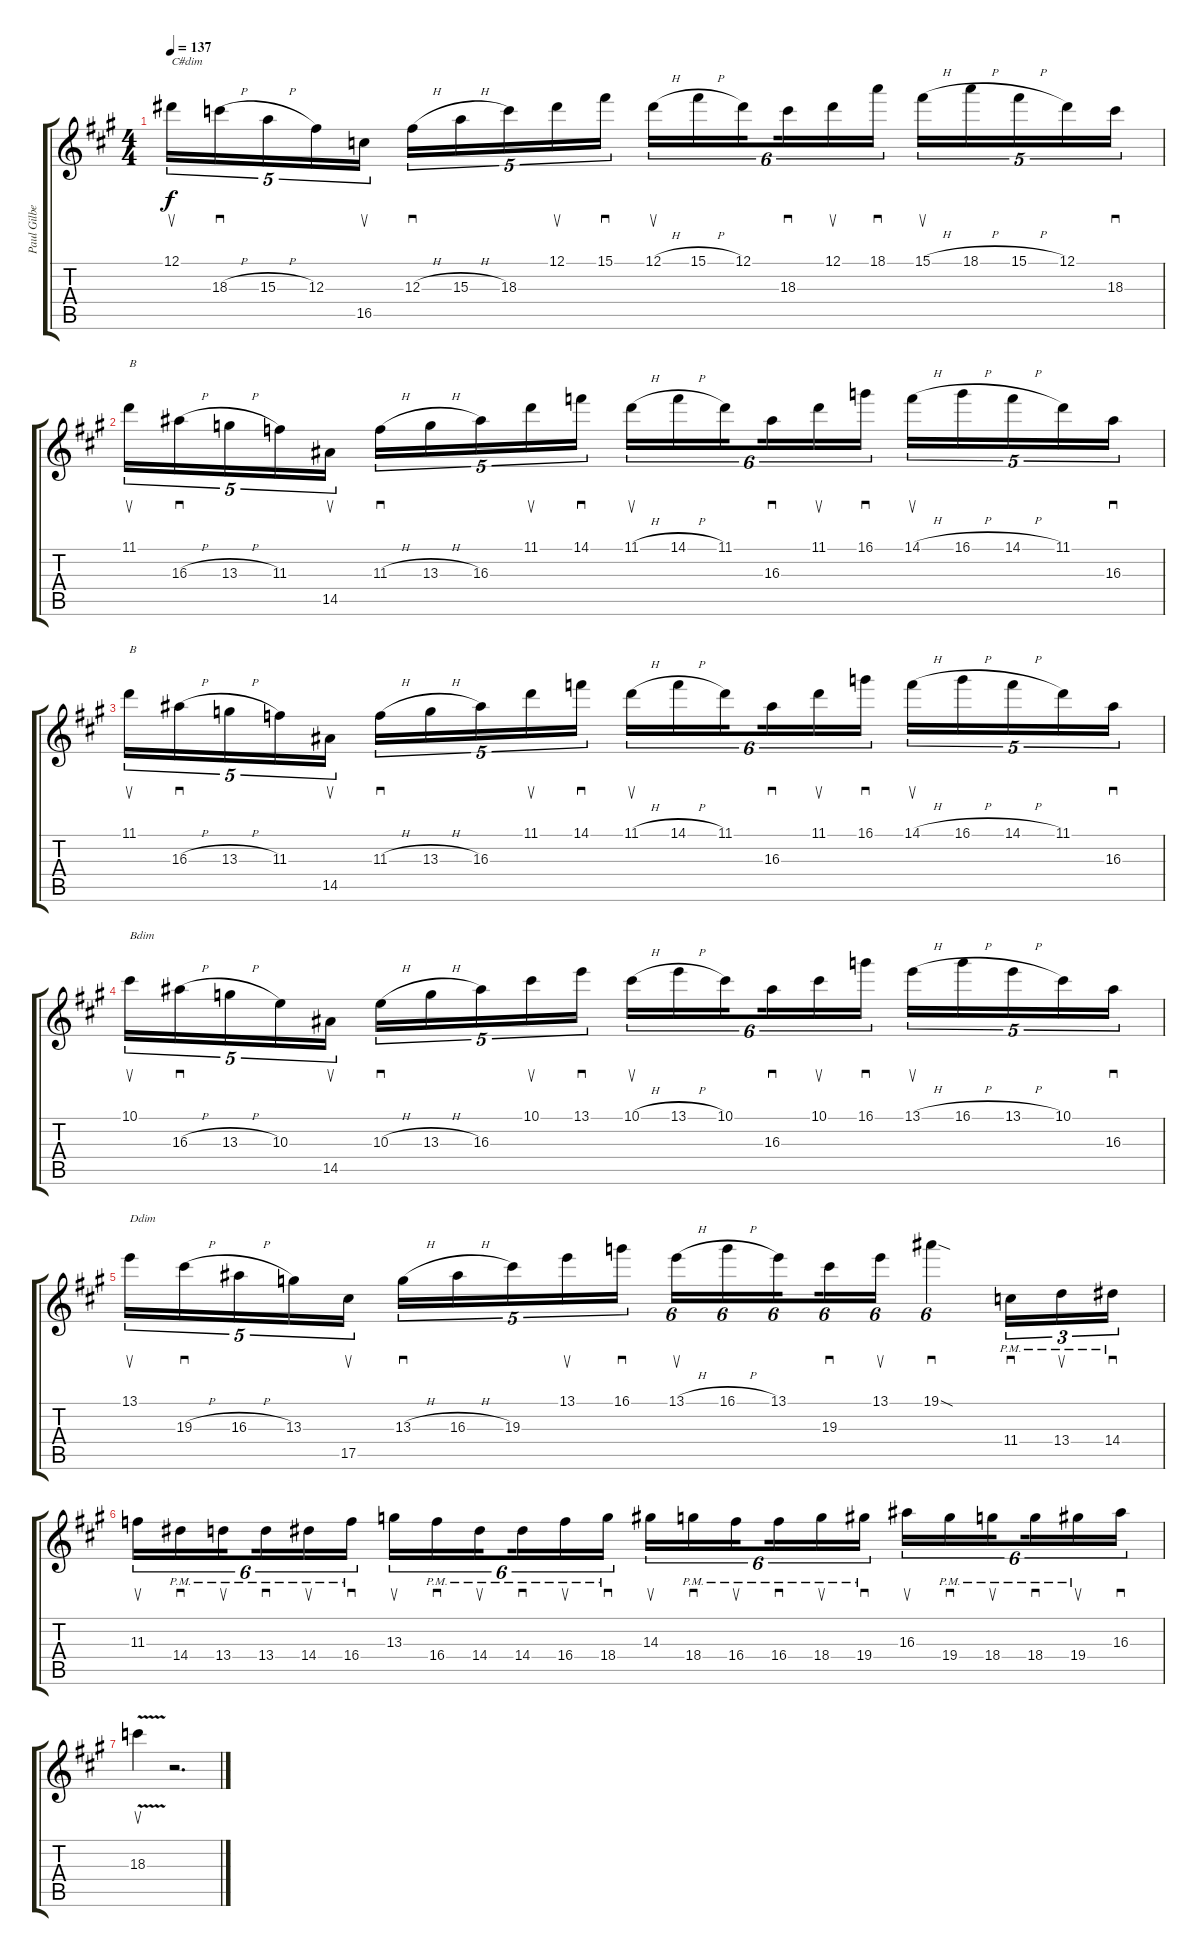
\track ("Paul Gilbert" "Paul Gilbe") {instrument distortionguitar}
\staff {score tabs}
\tuning (Eb4 Bb3 Gb3 Db3 Ab2 Eb2) {hide}
\ts (4 4)
\tempo 137
\clef g2
\ks f#minor
12.1.16{su tu (5 4) txt "C#dim" dy f} 18.3{h}.16{sd tu (5 4)} 15.3{h}.16{tu (5 4)} 12.3.16{tu (5 4)} 16.5.16{su tu (5 4)} 12.3{h}.16{sd tu (5 4)} 15.3{h}.16{tu (5 4)} 18.3.16{tu (5 4) beam merge} 12.1.16{su tu (5 4)} 15.1.16{sd tu (5 4)} 12.1{h}.16{su tu (6 4)} 15.1{h}.16{tu (6 4)} 12.1.16{tu (6 4) beam splitsecondary} 18.3.16{sd tu (6 4)} 12.1.16{su tu (6 4)} 18.1.16{sd tu (6 4)} 15.1{h}.16{su tu (5 4)} 18.1{h}.16{tu (5 4) beam merge} 15.1{h}.16{tu (5 4)} 12.1.16{tu (5 4)} 18.3.16{sd tu (5 4)} |
11.1.16{su tu (5 4) txt "B"} 16.3{h}.16{sd tu (5 4)} 13.3{h}.16{tu (5 4)} 11.3.16{tu (5 4)} 14.5.16{su tu (5 4)} 11.3{h}.16{sd tu (5 4)} 13.3{h}.16{tu (5 4)} 16.3.16{tu (5 4) beam merge} 11.1.16{su tu (5 4)} 14.1.16{sd tu (5 4)} 11.1{h}.16{su tu (6 4)} 14.1{h}.16{tu (6 4)} 11.1.16{tu (6 4) beam splitsecondary} 16.3.16{sd tu (6 4)} 11.1.16{su tu (6 4)} 16.1.16{sd tu (6 4)} 14.1{h}.16{su tu (5 4)} 16.1{h}.16{tu (5 4) beam merge} 14.1{h}.16{tu (5 4)} 11.1.16{tu (5 4)} 16.3.16{sd tu (5 4)} |
11.1.16{su tu (5 4) txt "B"} 16.3{h}.16{sd tu (5 4)} 13.3{h}.16{tu (5 4)} 11.3.16{tu (5 4)} 14.5.16{su tu (5 4)} 11.3{h}.16{sd tu (5 4)} 13.3{h}.16{tu (5 4)} 16.3.16{tu (5 4) beam merge} 11.1.16{su tu (5 4)} 14.1.16{sd tu (5 4)} 11.1{h}.16{su tu (6 4)} 14.1{h}.16{tu (6 4)} 11.1.16{tu (6 4) beam splitsecondary} 16.3.16{sd tu (6 4)} 11.1.16{su tu (6 4)} 16.1.16{sd tu (6 4)} 14.1{h}.16{su tu (5 4)} 16.1{h}.16{tu (5 4) beam merge} 14.1{h}.16{tu (5 4)} 11.1.16{tu (5 4)} 16.3.16{sd tu (5 4)} |
10.1.16{su tu (5 4) txt "Bdim"} 16.3{h}.16{sd tu (5 4)} 13.3{h}.16{tu (5 4)} 10.3.16{tu (5 4)} 14.5.16{su tu (5 4)} 10.3{h}.16{sd tu (5 4)} 13.3{h}.16{tu (5 4)} 16.3.16{tu (5 4) beam merge} 10.1.16{su tu (5 4)} 13.1.16{sd tu (5 4)} 10.1{h}.16{su tu (6 4)} 13.1{h}.16{tu (6 4)} 10.1.16{tu (6 4) beam splitsecondary} 16.3.16{sd tu (6 4)} 10.1.16{su tu (6 4)} 16.1.16{sd tu (6 4)} 13.1{h}.16{su tu (5 4)} 16.1{h}.16{tu (5 4) beam merge} 13.1{h}.16{tu (5 4)} 10.1.16{tu (5 4)} 16.3.16{sd tu (5 4)} |
13.1.16{su tu (5 4) txt "Ddim"} 19.3{h}.16{sd tu (5 4)} 16.3{h}.16{tu (5 4)} 13.3.16{tu (5 4)} 17.5.16{su tu (5 4)} 13.3{h}.16{sd tu (5 4)} 16.3{h}.16{tu (5 4)} 19.3.16{tu (5 4) beam merge} 13.1.16{su tu (5 4)} 16.1.16{sd tu (5 4)} 13.1{h}.16{su tu (6 4)} 16.1{h}.16{tu (6 4)} 13.1.16{tu (6 4) beam splitsecondary} 19.3.16{sd tu (6 4)} 13.1.16{su tu (6 4)} 19.1{sod}.4{sd tu (6 4)} 11.4{pm}.16{sd tu (3 2)} 13.4{pm}.16{su tu (3 2)} 14.4{pm}.16{sd tu (3 2)} |
11.3.16{su tu (6 4)} 14.4{pm}.16{sd tu (6 4)} 13.4{pm}.16{su tu (6 4) beam splitsecondary} 13.4{pm}.16{sd tu (6 4)} 14.4{pm}.16{su tu (6 4)} 16.4{pm}.16{sd tu (6 4)} 13.3.16{su tu (6 4)} 16.4{pm}.16{sd tu (6 4)} 14.4{pm}.16{su tu (6 4) beam splitsecondary} 14.4{pm}.16{sd tu (6 4)} 16.4{pm}.16{su tu (6 4)} 18.4{pm}.16{sd tu (6 4)} 14.3.16{su tu (6 4)} 18.4{pm}.16{sd tu (6 4)} 16.4{pm}.16{su tu (6 4) beam splitsecondary} 16.4{pm}.16{sd tu (6 4)} 18.4{pm}.16{su tu (6 4)} 19.4{pm}.16{sd tu (6 4)} 16.3.16{su tu (6 4)} 19.4{pm}.16{sd tu (6 4)} 18.4{pm}.16{su tu (6 4) beam splitsecondary} 18.4{pm}.16{sd tu (6 4)} 19.4{pm}.16{su tu (6 4)} 16.3.16{sd tu (6 4)} |
18.3{v}.4{su} r.2{d}
